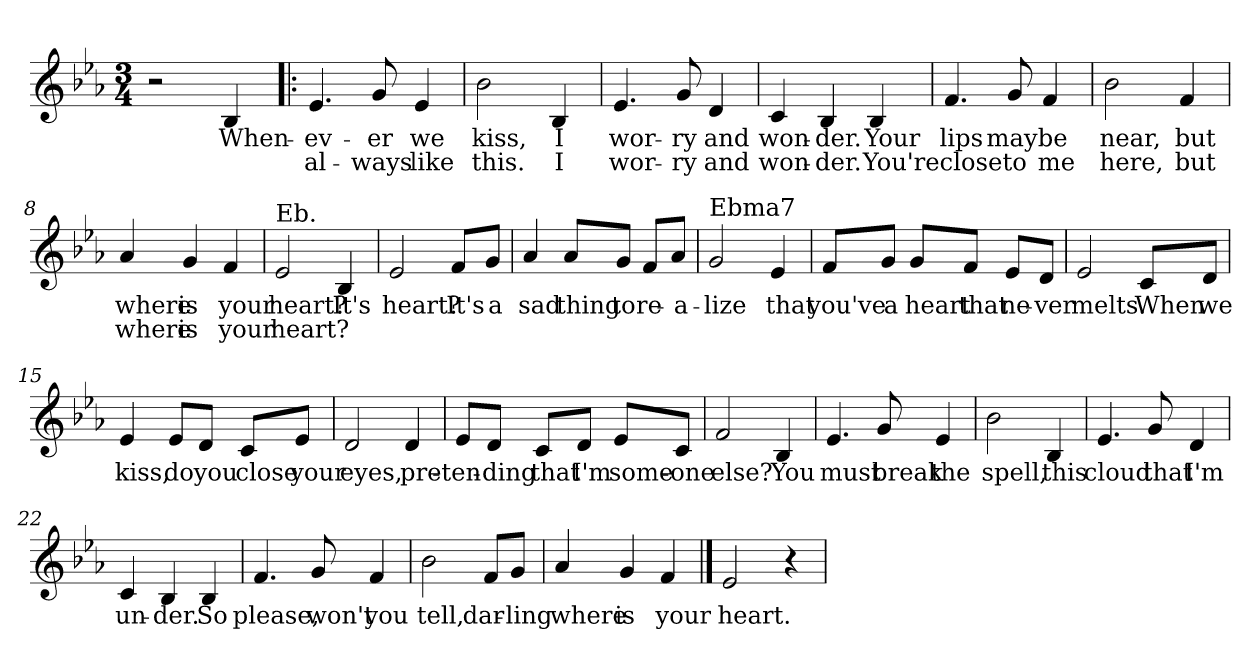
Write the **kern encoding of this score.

**kern	**text	**text
*part1	*part1	*part1
*staff1	*staff1	*staff1
*clefG2	*	*
*k[b-e-a-]	*	*
*E-:	*	*
*M3/4	*	*
=1	=1	=1
2r	.	.
4B-/	When-	.
=2!|:	=2!|:	=2!|:
4.e-/	-ev-	al-
8g/	-er	-ways
4e-/	we	like
=3	=3	=3
2b-\	kiss,	this.
4B-/	I	I
=4	=4	=4
4.e-/	wor-	wor-
8g/	-ry	-ry
4d/	and	and
!!LO:LB:g=z
=5	=5	=5
4c/	won-	won-
4B-/	-der.	-der.
4B-/	Your	You're
=6	=6	=6
4.f/	lips	close
8g/	may	to
4f/	be	me
=7	=7	=7
2b-\	near,	here,
4f/	but	but
=8	=8	=8
4a-/	where	where
4g/	is	is
4f/	your	your
!!LO:LB:g=z
=9	=9	=9
!LO:TX:a:t=Eb.	!	!
2e-/	heart?	heart?
4B-/	It's	.
=10	=10	=10
2e-/	heart?	.
8f/L	It's	.
8g/J	a	.
=11	=11	=11
4a-/	sad	.
8a-/L	thing	.
8g/J	to	.
8f/L	re-	.
8a-/J	-a-	.
=12	=12	=12
!LO:TX:a:t=Ebma7	!	!
2g/	-lize	.
4e-/	that	.
!!LO:LB:g=z
=13	=13	=13
8f/L	you've	.
8g/J	a	.
8g/L	heart	.
8f/J	that	.
8e-/L	ne-	.
8d/J	-ver	.
=14	=14	=14
2e-/	melts.	.
8c/L	When	.
8d/J	we	.
=15	=15	=15
4e-/	kiss,	.
8e-/L	do	.
8d/J	you	.
8c/L	close	.
8e-/J	your	.
=16	=16	=16
2d/	eyes,	.
4d/	pre-	.
!!LO:LB:g=z
=17	=17	=17
8e-/L	-ten-	.
8d/J	-ding	.
8c/L	that	.
8d/J	I'm	.
8e-/L	some-	.
8c/J	-one	.
=18	=18	=18
2f/	else?	.
4B-/	You	.
=19	=19	=19
4.e-/	must	.
8g/	break	.
4e-/	the	.
=20	=20	=20
2b-\	spell,	.
4B-/	this	.
!!LO:LB:g=z
=21	=21	=21
4.e-/	cloud	.
8g/	that	.
4d/	I'm	.
=22	=22	=22
4c/	un-	.
4B-/	-der.	.
4B-/	So	.
=23	=23	=23
4.f/	please,	.
8g/	won't	.
4f/	you	.
=24	=24	=24
2b-\	tell,	.
8f/L	dar-	.
8g/J	-ling	.
=25	=25	=25
4a-/	where	.
4g/	is	.
4f/	your	.
==26	==26	==26
2e-/	heart.	.
4r	.	.
=	=	=
*-	*-	*-
